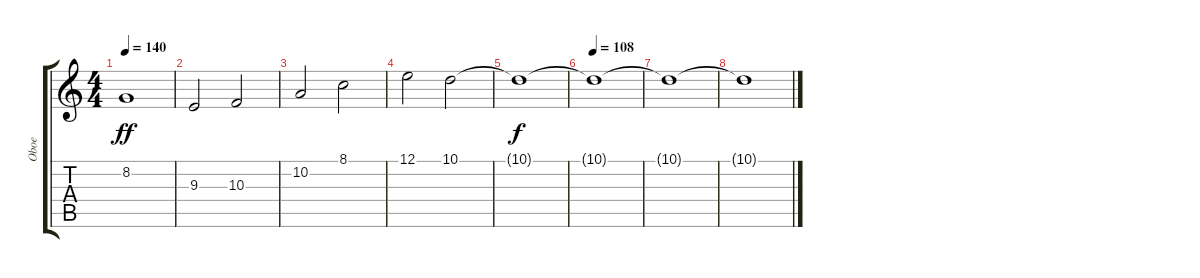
\track ("Oboe" "Oboe") {instrument oboe}
\staff {score tabs}
\tuning (E4 B3 G3 D3 A2 E2) {hide}
\ts (4 4)
\tempo 140
\clef g2
\ks c
8.2.1{dy ff} |
9.3.2 10.3.2 |
10.2.2 8.1.2 |
12.1.2 10.1.2 |
10.1{t}.1{dy f} |
\tempo 108
10.1{t}.1{volume 2} |
10.1{t}.1 |
10.1{t}.1{volume 0}
